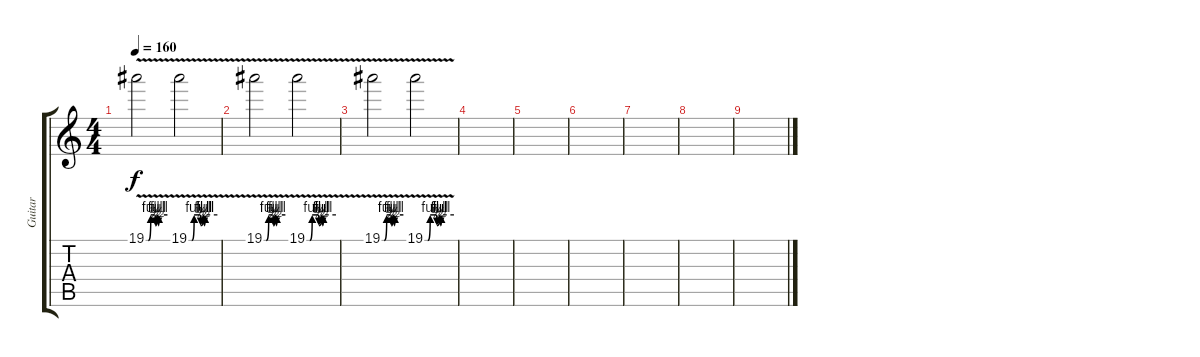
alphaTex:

\track ("Guitar" "Guitar") {instrument overdrivenguitar}
\staff {score tabs}
\tuning (Eb4 Bb3 Gb3 Db3 Ab2 Eb2) {hide}
\ts (4 4)
\section ("" "")
\tempo 160
\clef g2
\ks c
19.1{be (custom 0 0 6 0 13 4 24 4 26 2 30 4 34 2 36 4 60 4) v}.2{dy f volume 0 balance 16} 19.1{be (custom 0 0 6 0 11 4 23 4 25 2 30 4 32 2 34 4 60 4) v}.2{balance 0} |
19.1{be (custom 0 0 6 0 13 4 24 4 26 2 30 4 34 2 36 4 60 4) v}.2{balance 16} 19.1{be (custom 0 0 6 0 11 4 23 4 25 2 30 4 32 2 34 4 60 4) v}.2{balance 0} |
19.1{be (custom 0 0 6 0 13 4 24 4 26 2 30 4 34 2 36 4 60 4) v}.2{balance 16} 19.1{be (custom 0 0 6 0 11 4 23 4 25 2 30 4 32 2 34 4 60 4) v}.2{balance 0} |
|
|
|
|
|
\section ("" "")
